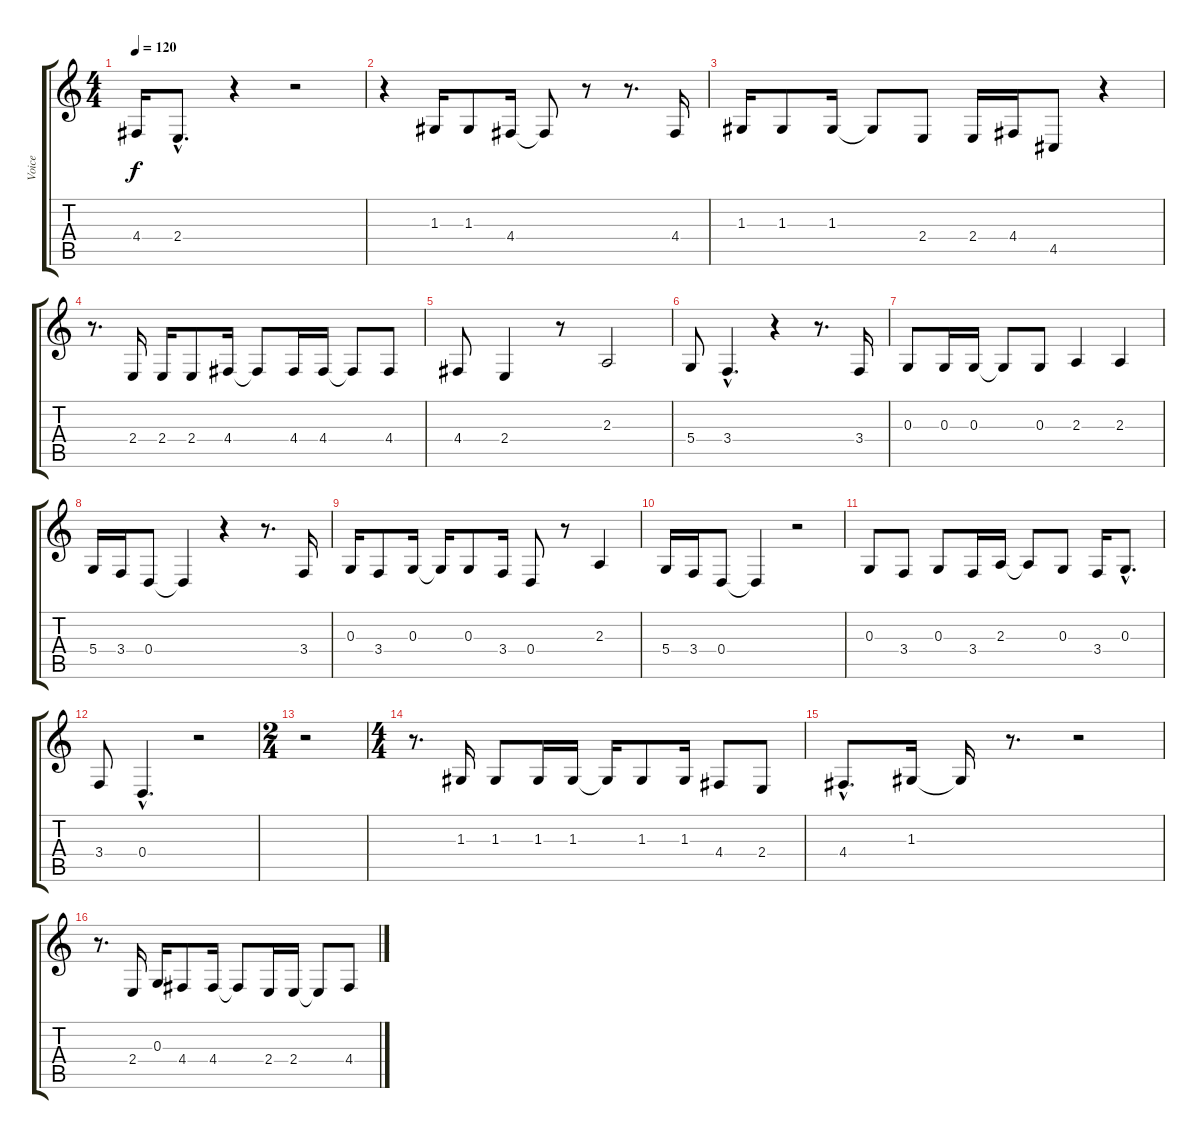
\track ("Voice" "Voice") {instrument lead2sawtooth}
\staff {score tabs}
\tuning (E4 B3 G3 D3 A2 E2) {hide}
\ts (4 4)
\tempo 120
\clef g2
\ks c
4.4{t}.16{dy f} 2.4{hac}.8{d} r.4 r.2 |
r.4 1.3.16 1.3.8 4.4.16 4.4{t}.8 r.8 r.8{d} 4.4.16 |
1.3.16 1.3.8 1.3.16 1.3{t}.8 2.4.8 2.4.16 4.4.16 4.5.8 r.4 |
r.8{d} 2.4.16 2.4.16 2.4.8 4.4.16 4.4{t}.8 4.4.16 4.4.16 4.4{t}.8 4.4.8 |
4.4.8 2.4.4 r.8 2.3.2 |
5.4.8 3.4{hac}.4{d} r.4 r.8{d} 3.4.16 |
0.3.8 0.3.16 0.3.16 0.3{t}.8 0.3.8 2.3.4 2.3.4 |
5.4.16 3.4.16 0.4.8 0.4{t}.4 r.4 r.8{d} 3.4.16 |
0.3.16 3.4.8 0.3.16 0.3{t}.16 0.3.8 3.4.16 0.4.8 r.8 2.3.4 |
5.4.16 3.4.16 0.4.8 0.4{t}.4 r.2 |
0.3.8 3.4.8 0.3.8 3.4.16 2.3.16 2.3{t}.8 0.3.8 3.4.16 0.3{hac}.8{d} |
3.4.8 0.4{hac}.4{d} r.2 |
\ts (2 4)
r.2 |
\ts (4 4)
r.8{d} 1.3.16 1.3.8 1.3.16 1.3.16 1.3{t}.16 1.3.8 1.3.16 4.4.8 2.4.8 |
4.4{hac}.8{d} 1.3.16 1.3{t}.16 r.8{d} r.2 |
r.8{d} 2.4.16 0.3.16 4.4.8 4.4.16 4.4{t}.8 2.4.16 2.4.16 2.4{t}.8 4.4.8
